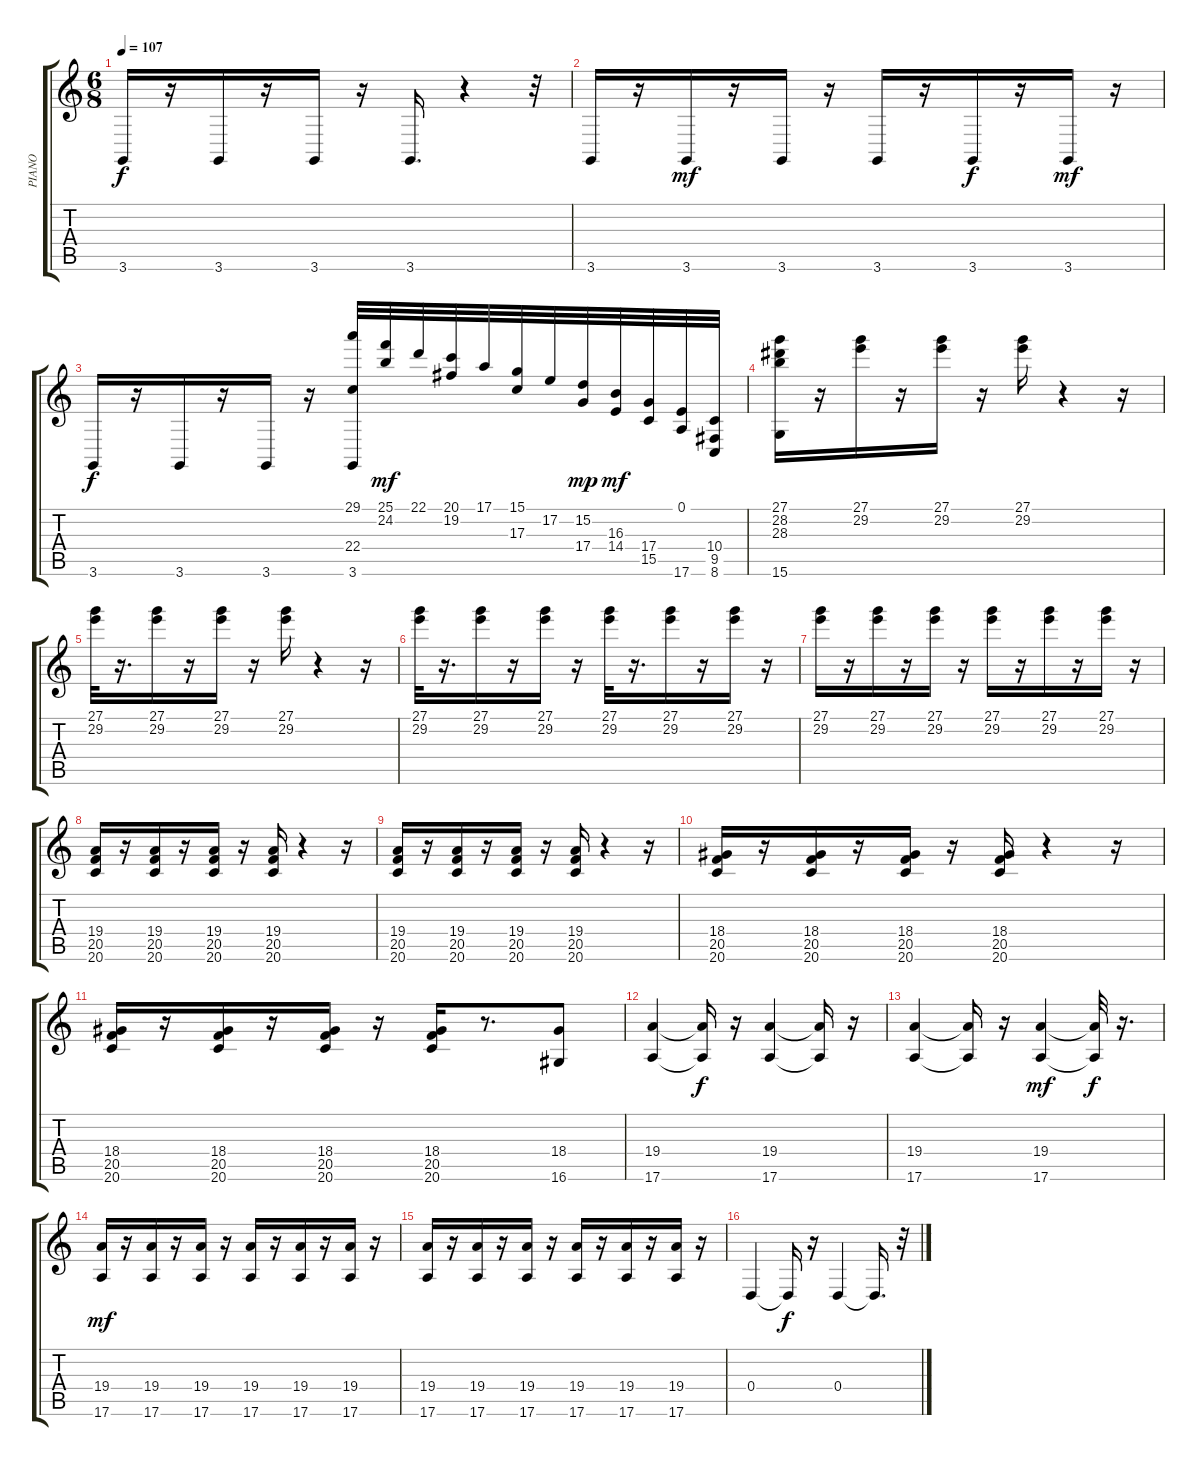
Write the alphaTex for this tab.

\track ("PIANO" "PIANO") {instrument acousticgrandpiano}
\staff {score tabs}
\tuning (E4 B3 G3 D3 A2 E2) {hide}
\ts (6 8)
\tempo 107
\clef g2
\ks c
3.6.16{dy f} r.16 3.6.16 r.16 3.6.16 r.16 3.6.16{d} r.4 r.32 |
3.6.16 r.16 3.6.16{dy mf} r.16 3.6.16 r.16 3.6.16 r.16 3.6.16{dy f} r.16 3.6.16{dy mf} r.16 |
3.6.16{dy f} r.16 3.6.16 r.16 3.6.16 r.16 (29.1 22.4 3.6).32 (25.1 24.2).32{dy mf} 22.1.32 (20.1 19.2).32 17.1.32 (15.1 17.3).32 17.2.32 (15.2 17.4).32{dy mp} (16.3 14.4).32{dy mf} (17.4 15.5).32 (0.1 17.6).32 (10.4 9.5 8.6).32 |
(27.1 28.2 28.3 15.6).16 r.16 (27.1 29.2).16 r.16 (27.1 29.2).16 r.16 (27.1 29.2).16 r.4 r.16 |
(27.1 29.2).32 r.16{d} (27.1 29.2).16 r.16 (27.1 29.2).16 r.16 (27.1 29.2).16 r.4 r.16 |
(27.1 29.2).32 r.16{d} (27.1 29.2).16 r.16 (27.1 29.2).16 r.16 (27.1 29.2).32 r.16{d} (27.1 29.2).16 r.16 (27.1 29.2).16 r.16 |
(27.1 29.2).16 r.16 (27.1 29.2).16 r.16 (27.1 29.2).16 r.16 (27.1 29.2).16 r.16 (27.1 29.2).16 r.16 (27.1 29.2).16 r.16 |
(19.4 20.5 20.6).16 r.16 (19.4 20.5 20.6).16 r.16 (19.4 20.5 20.6).16 r.16 (19.4 20.5 20.6).16 r.4 r.16 |
(19.4 20.5 20.6).16 r.16 (19.4 20.5 20.6).16 r.16 (19.4 20.5 20.6).16 r.16 (19.4 20.5 20.6).16 r.4 r.16 |
(18.4 20.5 20.6).16 r.16 (18.4 20.5 20.6).16 r.16 (18.4 20.5 20.6).16 r.16 (18.4 20.5 20.6).16 r.4 r.16 |
(18.4 20.5 20.6).16 r.16 (18.4 20.5 20.6).16 r.16 (18.4 20.5 20.6).16 r.16 (18.4 20.5 20.6).16 r.8{d} (18.4 16.6).8 |
(19.4 17.6).4 (19.4{t} 17.6{t}).16{dy f} r.16 (19.4 17.6).4 (19.4{t} 17.6{t}).16 r.16 |
(19.4 17.6).4 (19.4{t} 17.6{t}).16 r.16 (19.4 17.6).4{dy mf} (19.4{t} 17.6{t}).32{dy f} r.16{d} |
(19.4 17.6).16{dy mf} r.16 (19.4 17.6).16 r.16 (19.4 17.6).16 r.16 (19.4 17.6).16 r.16 (19.4 17.6).16 r.16 (19.4 17.6).16 r.16 |
(19.4 17.6).16 r.16 (19.4 17.6).16 r.16 (19.4 17.6).16 r.16 (19.4 17.6).16 r.16 (19.4 17.6).16 r.16 (19.4 17.6).16 r.16 |
0.4.4 0.4{t}.16{dy f} r.16 0.4.4 0.4{t}.16{d} r.32
